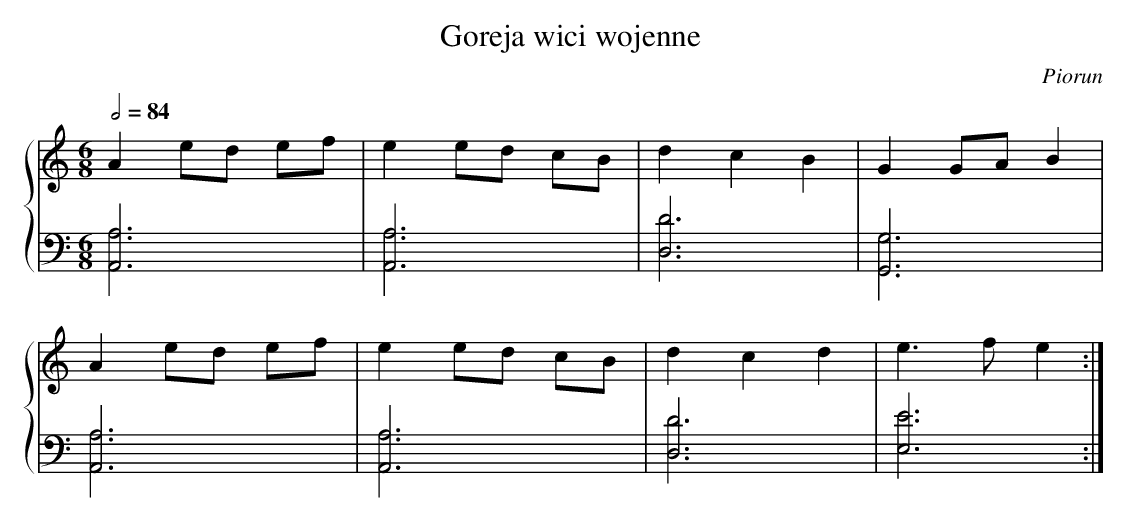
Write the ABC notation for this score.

X:1
T:Goreja wici wojenne
C:Piorun
M:6/8
L:1/8
Q:1/2=84
K:C
%%staves {1 (2 3)}
V:1
A2 ed ef | e2 ed cB | d2 c2 B2 | G2 GA B2 |
A2 ed ef | e2 ed cB | d2 c2 d2 | e3 f e2 :|
V:2
[A,,6A,6] | [A,,6A,6]  | [D,6D6] | [G,,6G,6] |
[A,,6A,6] | [A,,6A,6]  | [D,6D6] | [E,6E6]:|
V:3
[A,,6A,6] | [A,,6A,6]  | [D,6D6] | [G,,6G,6] |
[A,,6A,6] | [A,,6A,6]  | [D,6D6] | [E,6E6] :|
